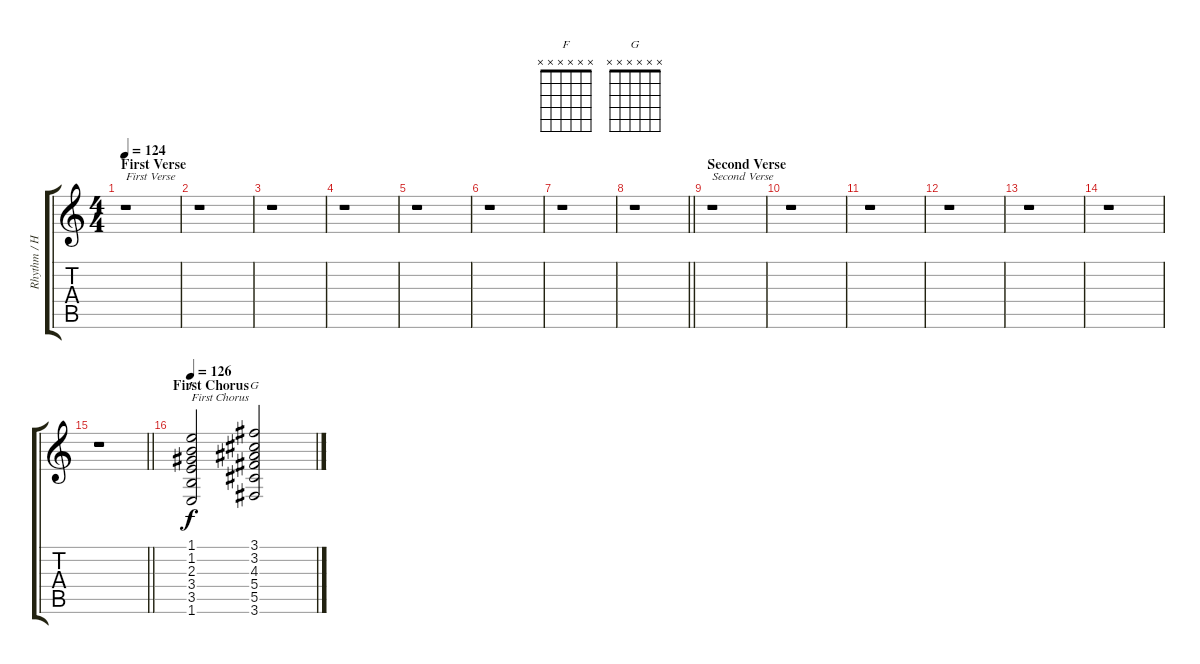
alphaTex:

\track ("Rhythm / Harmony Guitar 2" "Rhythm / H") {instrument overdrivenguitar}
\staff {score tabs}
\tuning (Eb4 Bb3 Gb3 Db3 Ab2 Eb2) {hide}
\chord ("F" x x x x x x) {firstfret 0}
\chord ("G" x x x x x x) {firstfret 0}
\ts (4 4)
\section ("" "First Verse")
\tempo 124
\clef g2
\ks c
r.1{txt "First Verse" dy f} |
r.1 |
r.1 |
r.1 |
r.1 |
r.1 |
r.1 |
\barLineRight lightlight
r.1 |
\section ("" "Second Verse")
r.1{txt "Second Verse"} |
r.1 |
r.1 |
r.1 |
r.1 |
r.1 |
\barLineRight lightlight
r.1 |
\section ("" "First Chorus")
\tempo 126
(1.1 1.2 2.3 3.4 3.5 1.6).2{ch "F" txt "First Chorus"} (3.1 3.2 4.3 5.4 5.5 3.6).2{ch "G"}
